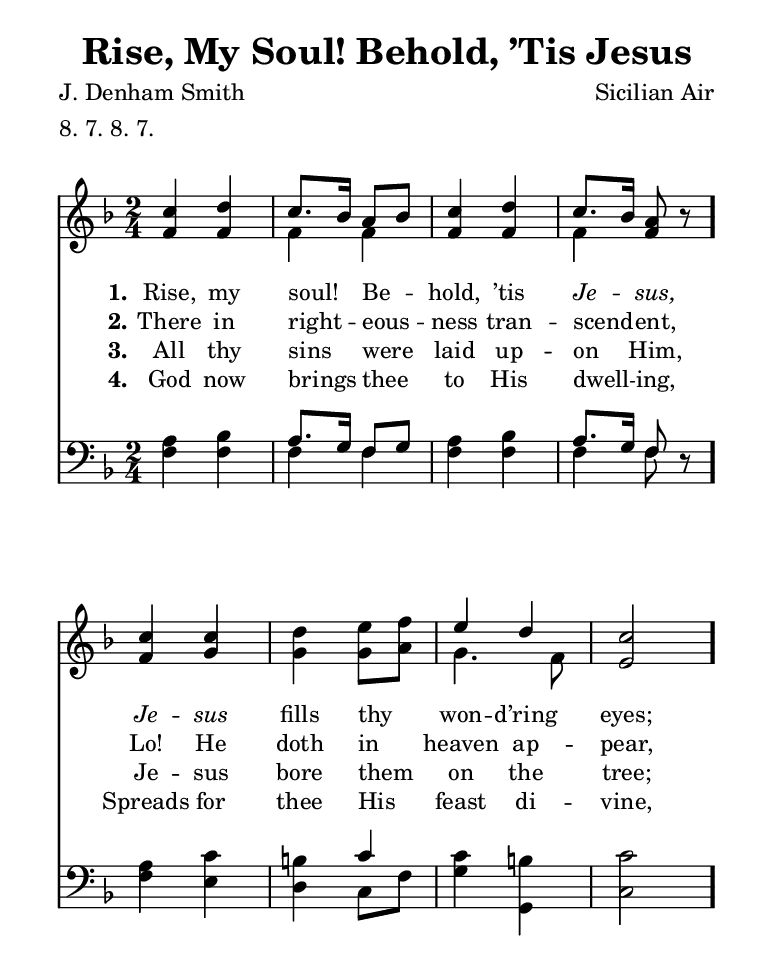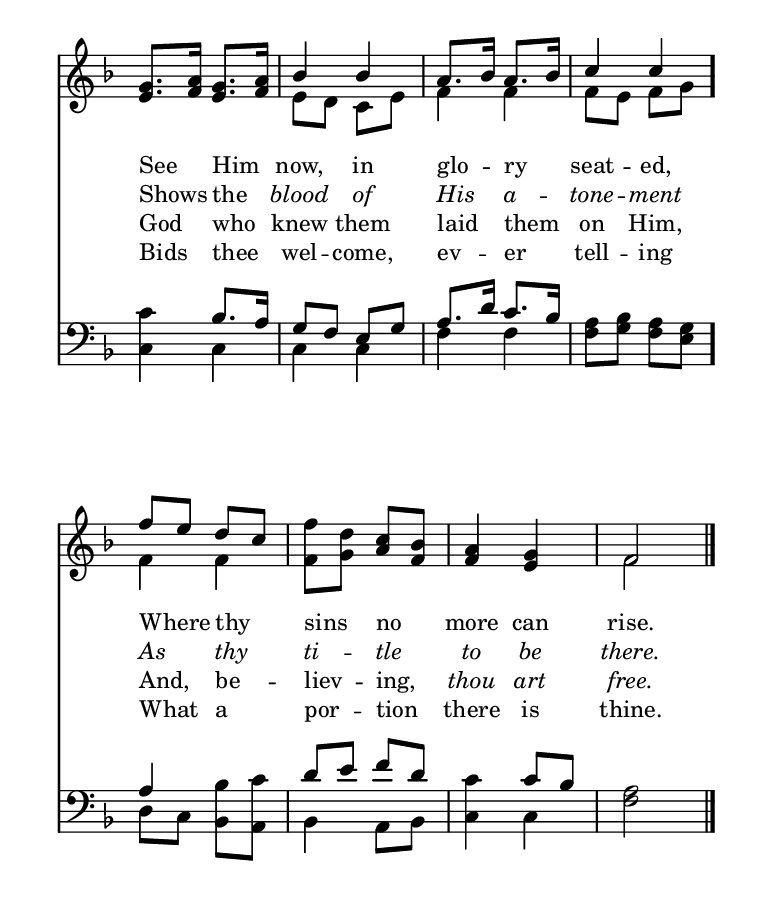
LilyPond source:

\include "common/global.ily"
\paper {
  \include "common/paper.ily"
  ragged-bottom = ##t
  system-system-spacing.padding = 11
}

\header{
  %gospel
  hymnnumber = "288"
  title = "Rise, My Soul! Behold, ’Tis Jesus"
  tunename = "Sicilian Mariners"
  meter = "8. 7. 8. 7."
  poet = "J. Denham Smith"
  composer = "Sicilian Air"
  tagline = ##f
}

global = {
  \include "common/overrides.ily"
  \override Staff.TimeSignature.style = #'numbered
  \time 2/4
  \override Score.MetronomeMark.transparent = ##t % hide all fermata changes too
  \tempo 4=80
  \key f \major
  \autoBeamOff
}

notesSoprano = {
\global
\relative c'' {

  c4 d | c8.[ bes16] a8[ bes] | c4 d | c8.[ bes16] a8 r8 |
  c4 c | d e8[ f] | e4 d | c2 |
  g8.[ a16] g8.[ a16] | bes4 bes | a8.[ bes16] a8.[ bes16] c4 c |
  f8[ e] d[ c] | f[ d] c[ bes] | a4 g | f2 |

  \bar "|."

}
}

notesAlto = {
\global
\relative e' {

  f4 f | f f | f f | f f8 r |
  f4 g | g g8[ a] | g4. f8 | e2 |
  e8.[ f16] e8.[ f16] | e8[ d] c[ e] | f4 f | f8[ e] f[ g] |
  f4 f | f8[ g] a8[ f] | f4 e | f2 |

}
}

notesTenor = {
\global
\relative a {

  a4 bes | a8.[ g16] f8[ g] | a4 bes | a8.[ g16] f8 r |
  a4 c | b c | c b | c2 |
  c4 bes8.[ a16] | g8[ f] e[ g] | a8.[ d16] c8.[ bes16] | a8[ bes] a[ g] |
  a4 bes8[ c] | d[ e] f[ d] | c4 c8[ bes] | a2 |

}
}

notesBass = {
\global
\relative f {

  f4 f | f f | f f | f f8 r |
  f4 e | d c8[ f] | g4 g, | c2 |
  c4 c | c c | f f | f8[ g] f[ e] |
  d8[ c] bes[ a] | bes4 a8[ bes] | c4 c | f2 |

}
}

wordsA = \lyricmode {
\set stanza = "1."

Rise, my soul! Be -- hold, ’tis \italicsOn Je -- sus, \bar "."
Je -- sus \italicsOff fills thy won -- d’ring eyes; \bar "."
See Him now, in glo -- ry seat -- ed, \bar "."
Where thy sins no more can rise. \bar "."

}

wordsB = \lyricmode {
\set stanza = "2."

There in right -- eous -- ness tran -- scend -- ent,
Lo! He doth in heaven ap -- pear,
Shows the \italicsOn blood of His a -- tone -- ment
As thy ti -- tle to be there. \italicsOff

}

wordsC = \lyricmode {
\set stanza = "3."

All thy sins were laid up -- on Him,
Je -- sus bore them on the tree;
God who knew them laid them on Him,
And, be -- liev -- ing, \italicsOn thou art free. \italicsOff

}

wordsD = \lyricmode {
\set stanza = "4."

God now brings thee to His dwell -- ing,
Spreads for thee His feast di -- vine,
Bids thee wel -- come, ev -- er tell -- ing
What a por -- tion there is thine.

}

wordsE = \markuplist {

\line { In that circle of God’s favor — }
\line { { \hspace #2 } Circle of the Father’s love — }
\line { All is rest, and rest forever, }
\line { { \hspace #2 } All is perfectness above. }

}

wordsF = \markuplist {

\line { Blessed, glorious word \italic forever, }
\line { { \hspace #2 } Yea, \italic forever is the word; }
\line { Nothing can the ransomed sever, }
\line { { \hspace #2 } Naught divide them from the Lord. }

}

\score {
  \context ChoirStaff <<
    \context Staff = upper <<
      \set Staff.autoBeaming = ##f
      \set ChoirStaff.systemStartDelimiter = #'SystemStartBar
      \set ChoirStaff.printPartCombineTexts = ##f
      \partcombine #'(2 . 11) \notesSoprano \notesAlto
      \context NullVoice = sopranos { \voiceOne << \notesSoprano >> }
      \context Lyrics = one   \lyricsto sopranos \wordsA
      \context Lyrics = two   \lyricsto sopranos \wordsB
      \context Lyrics = three \lyricsto sopranos \wordsC
      \context Lyrics = four  \lyricsto sopranos \wordsD
    >>
    \context Staff = men <<
      \set Staff.autoBeaming = ##f
      \clef bass
      \set ChoirStaff.printPartCombineTexts = ##f
      \partcombine #'(2 . 11) \notesTenor \notesBass
    >>
  >>
  \layout {
    \include "common/layout.ily"
  }
  #(cond ((ly:get-option 'eog-midi-permitted) #{ \midi{
    \include "common/midi.ily"
  } #}))
}

\markup { \fill-line {
  \null
  \column {
    \line{ \bold 5 \column { \wordsE } }
    \vspace #1
    \line{ \bold 6 \column { \wordsF } }
  }
  \null
} }

\version "2.19.49"  % necessary for upgrading to future LilyPond versions.

% vi:set et ts=2 sw=2 ai nocindent syntax=lilypond:
